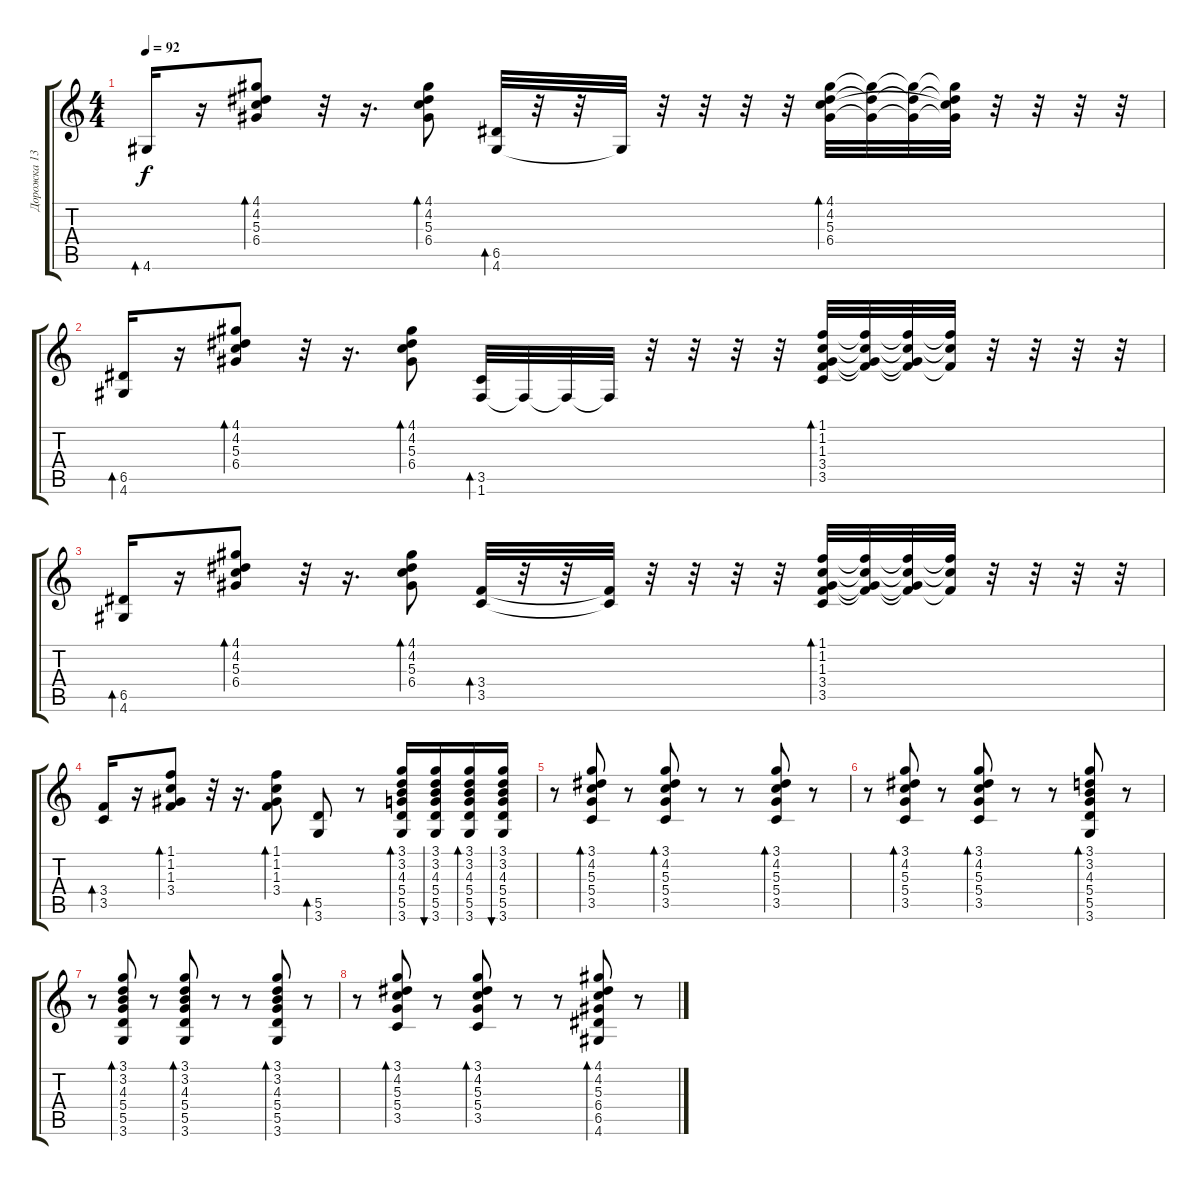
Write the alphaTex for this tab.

\track ("Дорожка 13" "Дорожка 13") {instrument electricguitarclean}
\staff {score tabs}
\tuning (E4 B3 G3 D3 A2 E2) {hide}
\ts (4 4)
\tempo 92
\clef g2
\ks c
4.6.16{bd 480 dy f} r.16 (4.1 4.2 5.3 6.4).8{bd 120} r.32 r.16{d} (4.1 4.2 5.3 6.4).8{bd 120} (6.5 4.6).32{bd 120} r.32 r.32 4.6{t}.32 r.32 r.32 r.32 r.32 (4.1 4.2 5.3 6.4).32{bd 120} (4.1{t} 4.2{t} 6.4{t}).32 (4.1{t} 4.2{t} 6.4{t}).32 (4.1{t} 4.2{t} 5.3{t} 6.4{t}).32 r.32 r.32 r.32 r.32 |
(6.5 4.6).16{bd 480} r.16 (4.1 4.2 5.3 6.4).8{bd 120} r.32 r.16{d} (4.1 4.2 5.3 6.4).8{bd 120} (3.5 1.6).32{bd 480} 1.6{t}.32 1.6{t}.32 1.6{t}.32 r.32 r.32 r.32 r.32 (1.1 1.2 1.3 3.4 3.5).32{bd 120} (1.1{t} 1.2{t} 1.3{t} 3.4{t}).32 (1.1{t} 1.2{t} 1.3{t} 3.4{t}).32 (1.1{t} 1.2{t} 3.4{t}).32 r.32 r.32 r.32 r.32 |
(6.5 4.6).16{bd 480} r.16 (4.1 4.2 5.3 6.4).8{bd 120} r.32 r.16{d} (4.1 4.2 5.3 6.4).8{bd 120} (3.4 3.5).32{bd 480} r.32 r.32 (3.4{t} 3.5{t}).32 r.32 r.32 r.32 r.32 (1.1 1.2 1.3 3.4 3.5).32{bd 120} (1.1{t} 1.2{t} 1.3{t} 3.4{t}).32 (1.1{t} 1.2{t} 1.3{t} 3.4{t}).32 (1.1{t} 1.2{t} 3.4{t}).32 r.32 r.32 r.32 r.32 |
(3.4 3.5).16{bd 480} r.16 (1.1 1.2 1.3 3.4).8{bd 120} r.32 r.16{d} (1.1 1.2 1.3 3.4).8{bd 120} (5.5 3.6).8{bd 480} r.8 (3.1 3.2 4.3 5.4 5.5 3.6).16{bd 60} (3.1 3.2 4.3 5.4 5.5 3.6).16{bu 60} (3.1 3.2 4.3 5.4 5.5 3.6).16{bd 60} (3.1 3.2 4.3 5.4 5.5 3.6).16{bu 60} |
r.8 (3.1 4.2 5.3 5.4 3.5).8{bd 60} r.8 (3.1 4.2 5.3 5.4 3.5).8{bd 60} r.8 r.8 (3.1 4.2 5.3 5.4 3.5).8{bd 60} r.8 |
r.8 (3.1 4.2 5.3 5.4 3.5).8{bd 60} r.8 (3.1 4.2 5.3 5.4 3.5).8{bd 60} r.8 r.8 (3.1 3.2 4.3 5.4 5.5 3.6).8{bd 60} r.8 |
r.8 (3.1 3.2 4.3 5.4 5.5 3.6).8{bd 60} r.8 (3.1 3.2 4.3 5.4 5.5 3.6).8{bd 60} r.8 r.8 (3.1 3.2 4.3 5.4 5.5 3.6).8{bd 60} r.8 |
r.8 (3.1 4.2 5.3 5.4 3.5).8{bd 60} r.8 (3.1 4.2 5.3 5.4 3.5).8{bd 60} r.8 r.8 (4.1 4.2 5.3 6.4 6.5 4.6).8{bd 60} r.8
